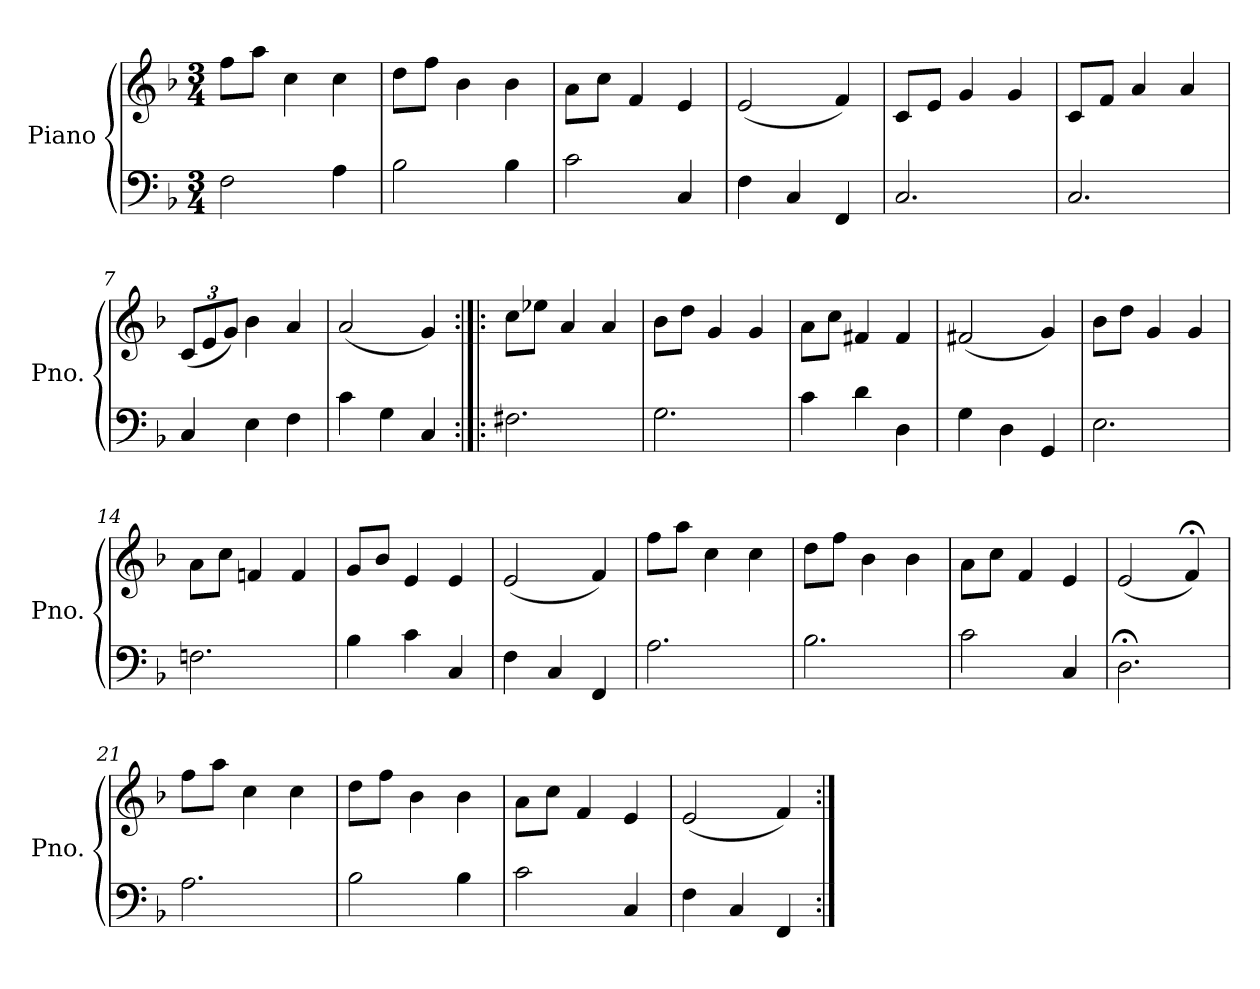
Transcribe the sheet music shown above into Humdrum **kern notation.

**kern	**kern
*part1	*part1
*staff2	*staff1
*I"Piano	*
*I'Pno.	*
*clefF4	*clefG2
*k[b-]	*k[b-]
*M3/4	*M3/4
*MM140	*MM140
=1	=1
2F\	8ff\L
.	8aa\J
.	4cc\
4A\	4cc\
=2	=2
2B-\	8dd\L
.	8ff\J
.	4b-\
4B-\	4b-\
=3	=3
2c\	8a\L
.	8cc\J
.	4f/
4C/	4e/
=4	=4
4F\	(<2e/
4C/	.
4FF/	4f/)
=5	=5
2.C/	8c/L
.	8e/J
.	4g/
.	4g/
!!LO:LB:g=z
=6	=6
2.C/	8c/L
.	8f/J
.	4a/
.	4a/
=7	=7
*	*Xbrackettup
4C/	(<12c/L
.	12e/
.	12g/J)
4E\	4b-\
4F\	4a/
=8	=8
4c\	(<2a/
4G\	.
4C/	4g/)
=9:|!|:	=9:|!|:
2.F#X\	8cc\L
.	8ee-X\J
.	4a/
.	4a/
=10	=10
2.G\	8b-\L
.	8dd\J
.	4g/
.	4g/
=11	=11
4c\	8a\L
.	8cc\J
4d\	4f#X/
4D\	4f#/
!!LO:LB:g=z
=12	=12
4G\	(<2f#X/
4D\	.
4GG/	4g/)
=13	=13
2.E\	8b-\L
.	8dd\J
.	4g/
.	4g/
=14	=14
2.Fn\	8a\L
.	8cc\J
.	4fn/
.	4f/
=15	=15
4B-\	8g/L
.	8b-/J
4c\	4e/
4C/	4e/
=16	=16
4F\	(<2e/
4C/	.
4FF/	4f/)
=17	=17
2.A\	8ff\L
.	8aa\J
.	4cc\
.	4cc\
!!LO:LB:g=z
=18	=18
2.B-\	8dd\L
.	8ff\J
.	4b-\
.	4b-\
=19	=19
2c\	8a\L
.	8cc\J
.	4f/
4C/	4e/
=20	=20
2.D;<\	(<2e/
.	4f;</)
=21	=21
2.A\	8ff\L
.	8aa\J
.	4cc\
.	4cc\
=22	=22
2B-\	8dd\L
.	8ff\J
.	4b-\
4B-\	4b-\
=23	=23
2c\	8a\L
.	8cc\J
.	4f/
4C/	4e/
=24	=24
4F\	(<2e/
4C/	.
4FF/	4f/)
=:|!	=:|!
*-	*-
